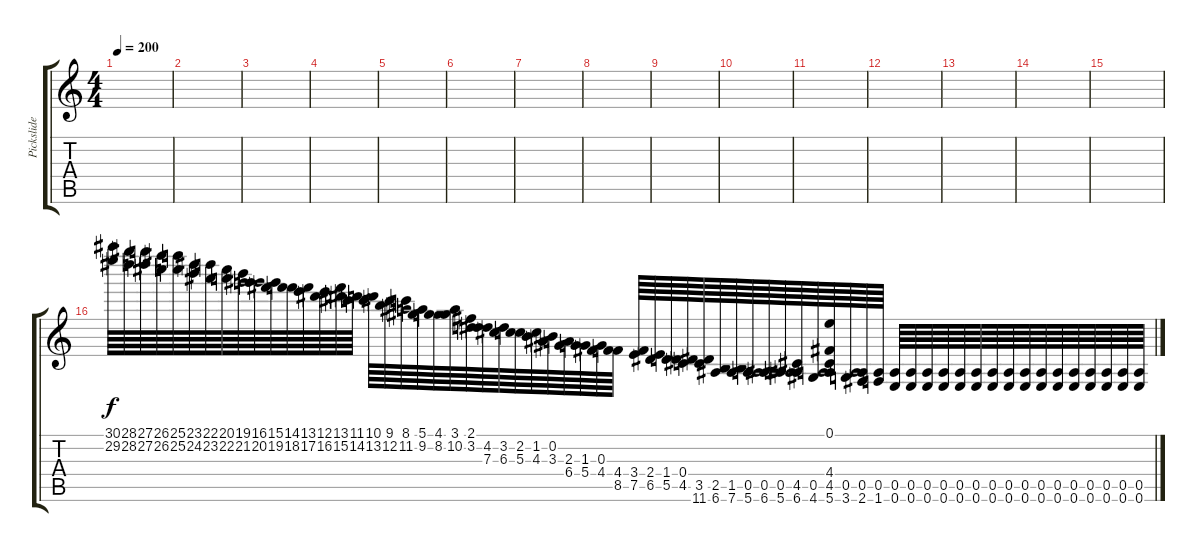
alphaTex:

\track ("Pickslide" "Pickslide") {instrument distortionguitar}
\staff {score tabs}
\tuning (E4 B3 G3 D3 A2 E2) {hide}
\ts (4 4)
\tempo 200
\clef g2
\ks c
|
|
|
|
|
|
|
|
|
|
|
|
|
|
|
(30.1 29.2).64 (28.1 28.2).64 (27.1 27.2).64 (26.1 26.2).64 (25.1 25.2).64 (23.1 24.2).64 (22.1 23.2).64 (20.1 22.2).64 (19.1 21.2).64 (16.1 20.2).64 (15.1 19.2).64 (14.1 18.2).64 (13.1 17.2).64 (12.1 16.2).64 (13.1 15.2).64 (11.1 14.2).64 (10.1 13.2).64 (9.1 12.2).64 (8.1 11.2).64 (5.1 9.2).64 (4.1 8.2).64 (3.1 10.2).64 (2.1 3.2).64 (4.2 7.3).64 (3.2 6.3).64 (2.2 5.3).64 (1.2 4.3).64 (0.2 3.3).64 (2.3 6.4).64 (1.3 5.4).64 (0.3 4.4).64 (4.4 8.5).64 (3.4 7.5).64 (2.4 6.5).64 (1.4 5.5).64 (0.4 4.5).64 (3.5 11.6).64 (2.5 6.6).64 (1.5 7.6).64 (0.5 5.6).64 (0.5 6.6).64 (0.5 5.6).64 (4.5 6.6).64 (0.5 4.6).64 (0.1 4.4 4.5 5.6).64 (0.5 3.6).64 (0.5 2.6).64 (0.5 1.6).64 (0.5 0.6).64 (0.5 0.6).64 (0.5 0.6).64 (0.5 0.6).64 (0.5 0.6).64 (0.5 0.6).64 (0.5 0.6).64 (0.5 0.6).64 (0.5 0.6).64 (0.5 0.6).64 (0.5 0.6).64 (0.5 0.6).64 (0.5 0.6).64 (0.5 0.6).64 (0.5 0.6).64 (0.5 0.6).64
